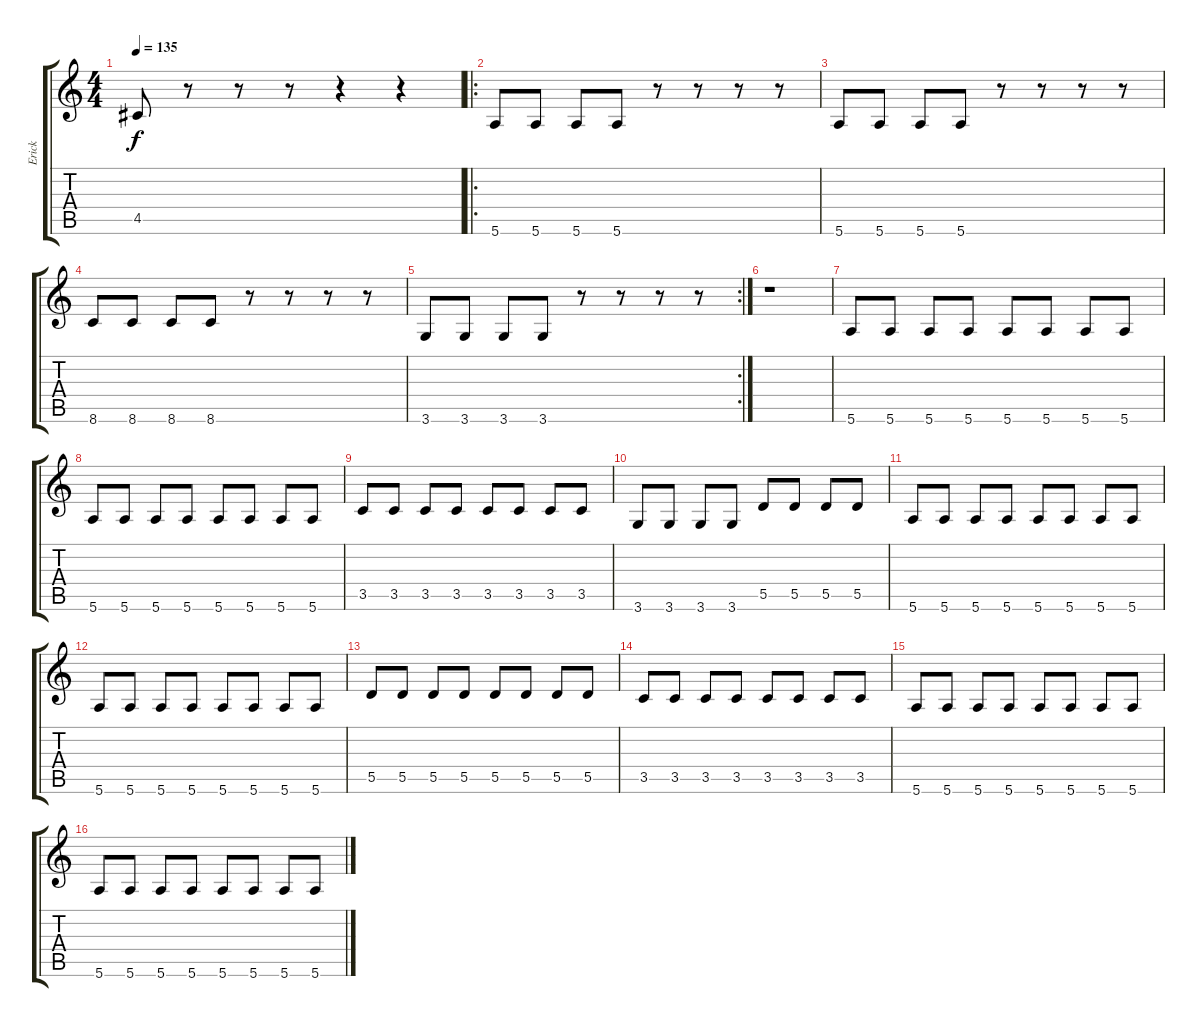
\track ("Erick" "Erick") {instrument electricbasspick}
\staff {score tabs}
\tuning (E4 B3 G3 D3 A2 E2) {hide}
\ts (4 4)
\tempo 135
\clef g2
\ks c
4.5.8{dy f} r.8 r.8 r.8 r.4 r.4 |
\ro
5.6.8 5.6.8 5.6.8 5.6.8 r.8 r.8 r.8 r.8 |
5.6.8 5.6.8 5.6.8 5.6.8 r.8 r.8 r.8 r.8 |
8.6.8 8.6.8 8.6.8 8.6.8 r.8 r.8 r.8 r.8 |
\rc 2
3.6.8 3.6.8 3.6.8 3.6.8 r.8 r.8 r.8 r.8 |
r.1 |
5.6.8 5.6.8 5.6.8 5.6.8 5.6.8 5.6.8 5.6.8 5.6.8 |
5.6.8 5.6.8 5.6.8 5.6.8 5.6.8 5.6.8 5.6.8 5.6.8 |
3.5.8 3.5.8 3.5.8 3.5.8 3.5.8 3.5.8 3.5.8 3.5.8 |
3.6.8 3.6.8 3.6.8 3.6.8 5.5.8 5.5.8 5.5.8 5.5.8 |
5.6.8 5.6.8 5.6.8 5.6.8 5.6.8 5.6.8 5.6.8 5.6.8 |
5.6.8 5.6.8 5.6.8 5.6.8 5.6.8 5.6.8 5.6.8 5.6.8 |
5.5.8 5.5.8 5.5.8 5.5.8 5.5.8 5.5.8 5.5.8 5.5.8 |
3.5.8 3.5.8 3.5.8 3.5.8 3.5.8 3.5.8 3.5.8 3.5.8 |
5.6.8 5.6.8 5.6.8 5.6.8 5.6.8 5.6.8 5.6.8 5.6.8 |
5.6.8 5.6.8 5.6.8 5.6.8 5.6.8 5.6.8 5.6.8 5.6.8
